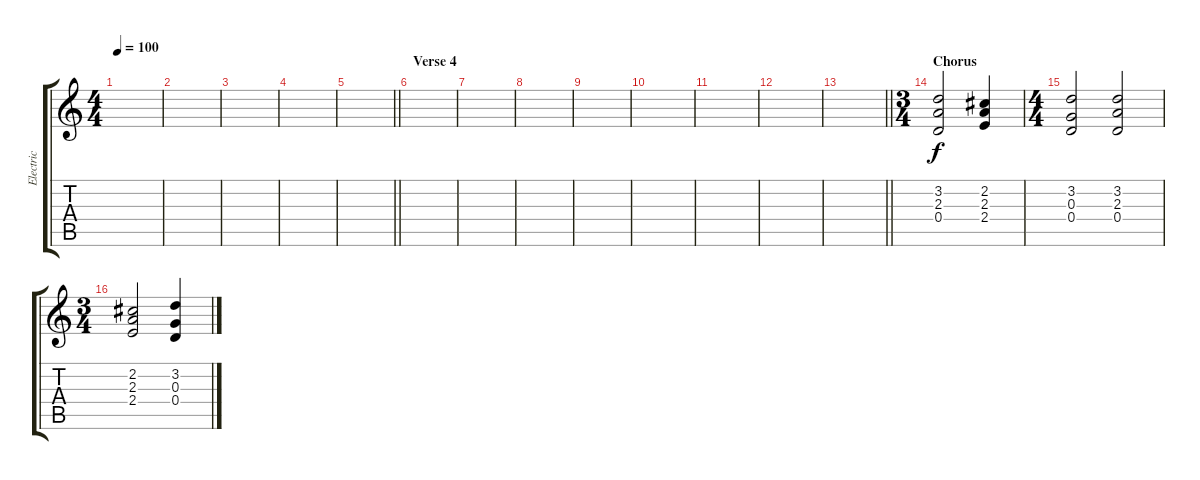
\track ("Electric" "Electric") {instrument overdrivenguitar}
\staff {score tabs}
\tuning (E4 B3 G3 D3 A2 E2) {hide}
\ts (4 4)
\tempo 100
\clef g2
\ks c
|
|
|
|
\barLineRight lightlight
|
\section ("" "Verse 4")
|
|
|
|
|
|
|
\barLineRight lightlight
|
\ts (3 4)
\section ("" "Chorus")
(3.2 2.3 0.4).2 (2.2 2.3 2.4).4 |
\ts (4 4)
(3.2 0.3 0.4).2 (3.2 2.3 0.4).2 |
\ts (3 4)
(2.2 2.3 2.4).2 (3.2 0.3 0.4).4
